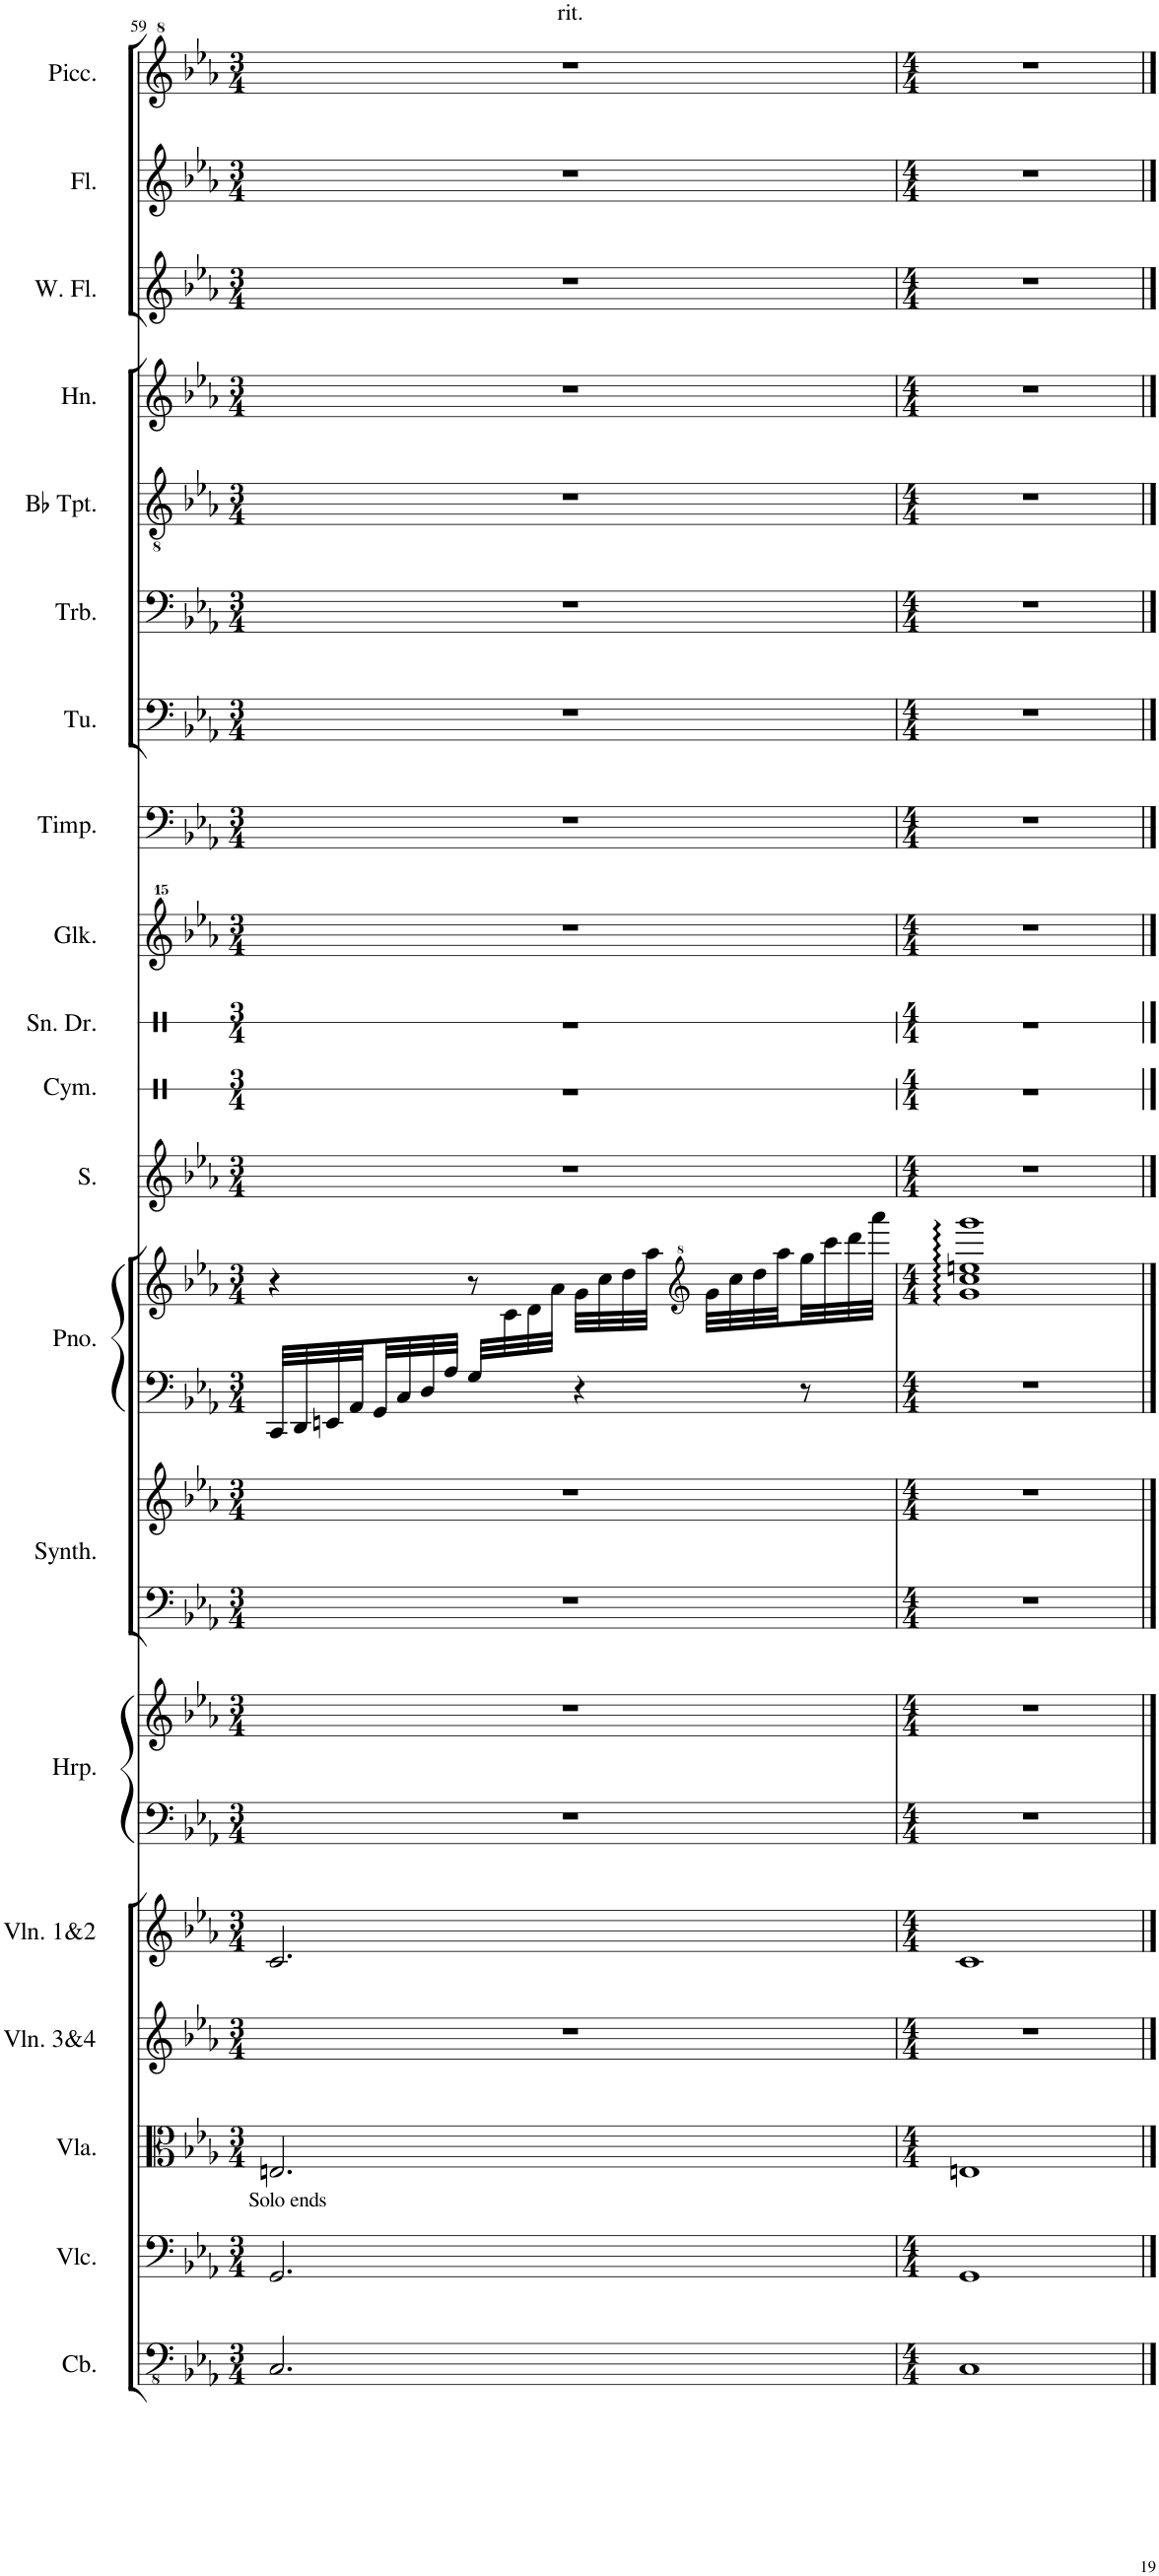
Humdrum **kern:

**kern	**kern	**kern	**kern	**kern	**kern	**kern	**kern	**kern	**kern	**kern	**kern	**kern	**kern	**kern	**kern	**kern	**kern	**kern	**kern	**kern	**kern	**kern
*part23	*part22	*part21	*part20	*part19	*part18	*part17	*part16	*part15	*part14	*part13	*part12	*part11	*part10	*part9	*part8	*part7	*part6	*part5	*part4	*part3	*part2	*part1
*staff23	*staff22	*staff21	*staff20	*staff19	*staff18	*staff17	*staff16	*staff15	*staff14	*staff13	*staff12	*staff11	*staff10	*staff9	*staff8	*staff7	*staff6	*staff5	*staff4	*staff3	*staff2	*staff1
*I"Bass	*I"Cello	*I"Viola	*I"Violin 3&amp;4	*I"Violin 1&amp;2	*I"Harp	*I"Harp	*I"Synthesizer	*I"Synthesizer	*I"Piano	*I"Piano	*I"Soprano	*I"Crash Cymbal	*I"Snare Drum	*I"Glockenspiel	*I"Timpani	*I"Tuba	*I"Trombone	*I"Bb Trumpet	*I"Horn	*I"Water Flute	*I"Flute	*I"Piccolo
*	*	*I'Vla.	*I'Vln. 3&amp;4	*I'Vln. 1&amp;2	*I'Hrp.	*I'Hrp.	*I'Synth.	*I'Synth.	*I'Pno.	*I'Pno.	*I'S.	*I'Cym.	*I'Sn. Dr.	*I'Glk.	*I'Timp.	*I'Tu.	*I'Trb.	*I'Bb Tpt.	*I'Hn.	*I'W. Fl.	*I'Fl.	*I'Picc.
!!LO:PB:g=z
*clefFv4	*clefF4	*clefC3	*clefG2	*clefG2	*clefF4	*clefG2	*clefF4	*clefG2	*clefF4	*clefG2	*clefG2	*clefX	*clefX	*clefG^^2	*clefF4	*clefF4	*clefF4	*clefGv2	*clefG2	*clefG2	*clefG2	*clefG^2
*	*	*	*	*	*	*	*	*	*	*	*	*	*	*	*	*	*	*ITrd1c2	*ITrd4c7	*	*	*ITrd-7c-12
*k[b-e-a-]	*k[b-e-a-]	*k[b-e-a-]	*k[b-e-a-]	*k[b-e-a-]	*k[b-e-a-]	*k[b-e-a-]	*k[b-e-a-]	*k[b-e-a-]	*k[b-e-a-]	*k[b-e-a-]	*k[b-e-a-]	*k[]	*k[]	*k[b-e-a-]	*k[b-e-a-]	*k[b-e-a-]	*k[b-e-a-]	*k[b-e-a-]	*k[b-e-a-]	*k[b-e-a-]	*k[b-e-a-]	*k[b-e-a-]
*M3/4	*M3/4	*M3/4	*M3/4	*M3/4	*M3/4	*M3/4	*M3/4	*M3/4	*M3/4	*M3/4	*M3/4	*M3/4	*M3/4	*M3/4	*M3/4	*M3/4	*M3/4	*M3/4	*M3/4	*M3/4	*M3/4	*M3/4
=59	=59	=59	=59	=59	=59	=59	=59	=59	=59	=59	=59	=59	=59	=59	=59	=59	=59	=59	=59	=59	=59	=59
*	*	*	*	*	*	*	*	*	*	*^	*	*	*	*	*	*	*	*	*	*	*	*
!	!	!	!	!	!	!	!	!	!	!	!	!	!	!	!	!	!	!	!	!	!	!	!LO:TX:a:t=rit.
!	!LO:TX:a:t=Solo ends	!	!	!	!	!	!	!	!	!	!	!	!	!	!	!	!	!	!	!	!	!	!
2.CC/	2.GG/	2.En/	2.r	2.c/	2.r	2.r	2.r	2.r	32CC/LLL	4r	32ryy	2.r	2.r	2.r	2.r	2.r	2.r	2.r	2.r	2.r	2.r	2.r	2.r
*	*	*	*	*	*	*	*	*	*	*v	*v	*	*	*	*	*	*	*	*	*	*	*	*
.	.	.	.	.	.	.	.	.	32DD/	.	.	.	.	.	.	.	.	.	.	.	.	.
.	.	.	.	.	.	.	.	.	32EEn/	.	.	.	.	.	.	.	.	.	.	.	.	.
.	.	.	.	.	.	.	.	.	32AA-/	.	.	.	.	.	.	.	.	.	.	.	.	.
.	.	.	.	.	.	.	.	.	32GG/	.	.	.	.	.	.	.	.	.	.	.	.	.
.	.	.	.	.	.	.	.	.	32C/	.	.	.	.	.	.	.	.	.	.	.	.	.
.	.	.	.	.	.	.	.	.	32D/	.	.	.	.	.	.	.	.	.	.	.	.	.
.	.	.	.	.	.	.	.	.	32A-/JJJ	.	.	.	.	.	.	.	.	.	.	.	.	.
.	.	.	.	.	.	.	.	.	32G/LLL	8r	.	.	.	.	.	.	.	.	.	.	.	.
*	*	*	*	*	*	*	*	*	*	*^	*	*	*	*	*	*	*	*	*	*	*	*
.	.	.	.	.	.	.	.	.	16.ryy	.	32c\	.	.	.	.	.	.	.	.	.	.	.	.
.	.	.	.	.	.	.	.	.	.	.	32d\	.	.	.	.	.	.	.	.	.	.	.	.
.	.	.	.	.	.	.	.	.	.	.	32a-\JJJ	.	.	.	.	.	.	.	.	.	.	.	.
.	.	.	.	.	.	.	.	.	4r	32g\LLL	4.ryy	.	.	.	.	.	.	.	.	.	.	.	.
.	.	.	.	.	.	.	.	.	.	32cc\	.	.	.	.	.	.	.	.	.	.	.	.	.
.	.	.	.	.	.	.	.	.	.	32dd\	.	.	.	.	.	.	.	.	.	.	.	.	.
.	.	.	.	.	.	.	.	.	.	32aa-\JJJ	.	.	.	.	.	.	.	.	.	.	.	.	.
*	*	*	*	*	*	*	*	*	*	*clefG^2	*	*	*	*	*	*	*	*	*	*	*	*	*
.	.	.	.	.	.	.	.	.	.	32gg\LLL	.	.	.	.	.	.	.	.	.	.	.	.	.
.	.	.	.	.	.	.	.	.	.	32ccc\	.	.	.	.	.	.	.	.	.	.	.	.	.
.	.	.	.	.	.	.	.	.	.	32ddd\	.	.	.	.	.	.	.	.	.	.	.	.	.
.	.	.	.	.	.	.	.	.	.	32aaa-\	.	.	.	.	.	.	.	.	.	.	.	.	.
.	.	.	.	.	.	.	.	.	8r	32ggg\	.	.	.	.	.	.	.	.	.	.	.	.	.
.	.	.	.	.	.	.	.	.	.	32cccc\	.	.	.	.	.	.	.	.	.	.	.	.	.
.	.	.	.	.	.	.	.	.	.	32dddd\	.	.	.	.	.	.	.	.	.	.	.	.	.
.	.	.	.	.	.	.	.	.	.	32aaaa-\JJJ	.	.	.	.	.	.	.	.	.	.	.	.	.
*	*	*	*	*	*	*	*	*	*	*v	*v	*	*	*	*	*	*	*	*	*	*	*	*
=60	=60	=60	=60	=60	=60	=60	=60	=60	=60	=60	=60	=60	=60	=60	=60	=60	=60	=60	=60	=60	=60	=60
*M4/4	*M4/4	*M4/4	*M4/4	*M4/4	*M4/4	*M4/4	*M4/4	*M4/4	*M4/4	*M4/4	*M4/4	*M4/4	*M4/4	*M4/4	*M4/4	*M4/4	*M4/4	*M4/4	*M4/4	*M4/4	*M4/4	*M4/4
1CC	1GG	1En	1r	1c	1r	1r	1r	1r	1r	1gg: 1ccc: 1eeen: 1gggg:	1r	1r	1r	1r	1r	1r	1r	1r	1r	1r	1r	1r
==	==	==	==	==	==	==	==	==	==	==	==	==	==	==	==	==	==	==	==	==	==	==
*-	*-	*-	*-	*-	*-	*-	*-	*-	*-	*-	*-	*-	*-	*-	*-	*-	*-	*-	*-	*-	*-	*-
